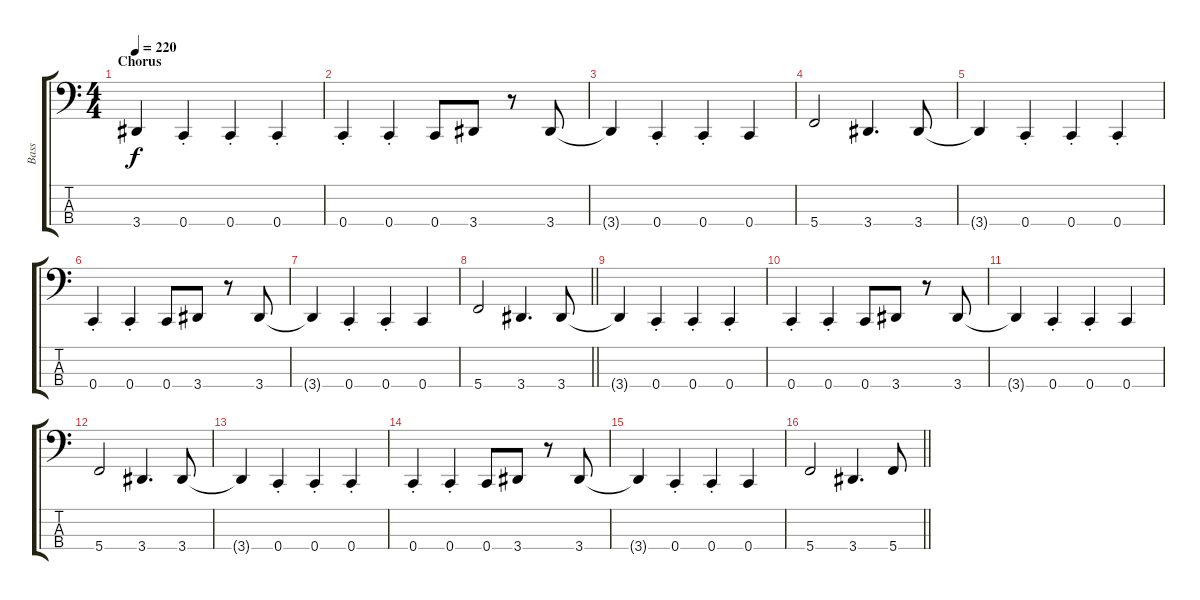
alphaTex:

\track ("Bass" "Bass") {instrument electricbasspick}
\staff {score tabs}
\tuning (F2 C2 G1 C1) {hide}
\ts (4 4)
\section ("" "Chorus")
\tempo 220
\clef f4
\ks c
3.4{t}.4{dy f} 0.4{st}.4 0.4{st}.4 0.4{st}.4 |
0.4{st}.4 0.4{st}.4 0.4.8 3.4.8 r.8 3.4.8 |
3.4{t}.4 0.4{st}.4 0.4{st}.4 0.4.4 |
5.4.2 3.4.4{d} 3.4.8 |
3.4{t}.4 0.4{st}.4 0.4{st}.4 0.4{st}.4 |
0.4{st}.4 0.4{st}.4 0.4.8 3.4.8 r.8 3.4.8 |
3.4{t}.4 0.4{st}.4 0.4{st}.4 0.4.4 |
\barLineRight lightlight
5.4.2 3.4.4{d} 3.4.8 |
3.4{t}.4 0.4{st}.4 0.4{st}.4 0.4{st}.4 |
0.4{st}.4 0.4{st}.4 0.4.8 3.4.8 r.8 3.4.8 |
3.4{t}.4 0.4{st}.4 0.4{st}.4 0.4.4 |
5.4.2 3.4.4{d} 3.4.8 |
3.4{t}.4 0.4{st}.4 0.4{st}.4 0.4{st}.4 |
0.4{st}.4 0.4{st}.4 0.4.8 3.4.8 r.8 3.4.8 |
3.4{t}.4 0.4{st}.4 0.4{st}.4 0.4.4 |
\barLineRight lightlight
5.4.2 3.4.4{d} 5.4.8
